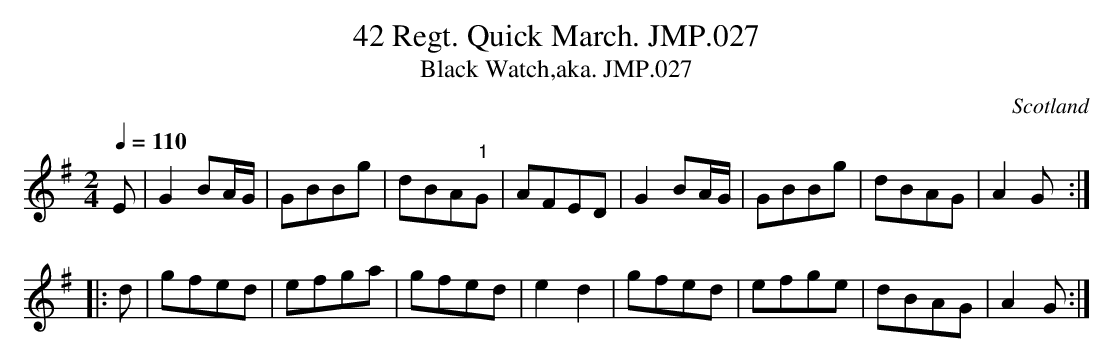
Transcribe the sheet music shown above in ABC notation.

X:1
T:42 Regt. Quick March. JMP.027
T:Black Watch,aka. JMP.027
M:2/4
L:1/8
Q:1/4=110
O:Scotland
notC:"28"
K:G major
E | G2 BA/G/ | GBBg | dBA"1"G | AFED |\
G2 BA/G/ | GBBg | dBAG | A2 G :|!
|:d | gfed | efga | gfed | e2d2 |\
gfed | efge | dBAG | A2 G :|
